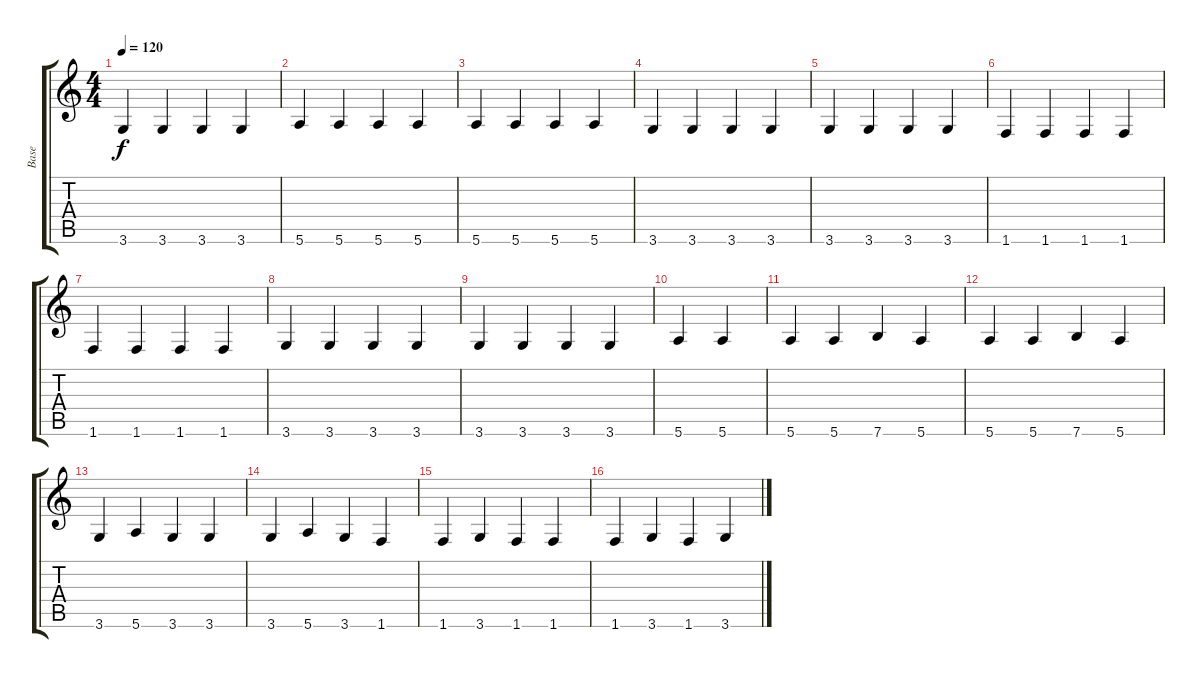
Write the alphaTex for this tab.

\track ("Base" "Base") {instrument slapbass2}
\staff {score tabs}
\tuning (E4 B3 G3 D3 A2 E2) {hide}
\ts (4 4)
\tempo 120
\clef g2
\ks c
3.6.4{dy f} 3.6.4 3.6.4 3.6.4 |
5.6.4 5.6.4 5.6.4 5.6.4 |
5.6.4 5.6.4 5.6.4 5.6.4 |
3.6.4 3.6.4 3.6.4 3.6.4 |
3.6.4 3.6.4 3.6.4 3.6.4 |
1.6.4 1.6.4 1.6.4 1.6.4 |
1.6.4 1.6.4 1.6.4 1.6.4 |
3.6.4 3.6.4 3.6.4 3.6.4 |
3.6.4 3.6.4 3.6.4 3.6.4 |
5.6.4 5.6.4 |
5.6.4 5.6.4 7.6.4 5.6.4 |
5.6.4 5.6.4 7.6.4 5.6.4 |
3.6.4 5.6.4 3.6.4 3.6.4 |
3.6.4 5.6.4 3.6.4 1.6.4 |
1.6.4 3.6.4 1.6.4 1.6.4 |
1.6.4 3.6.4 1.6.4 3.6.4
